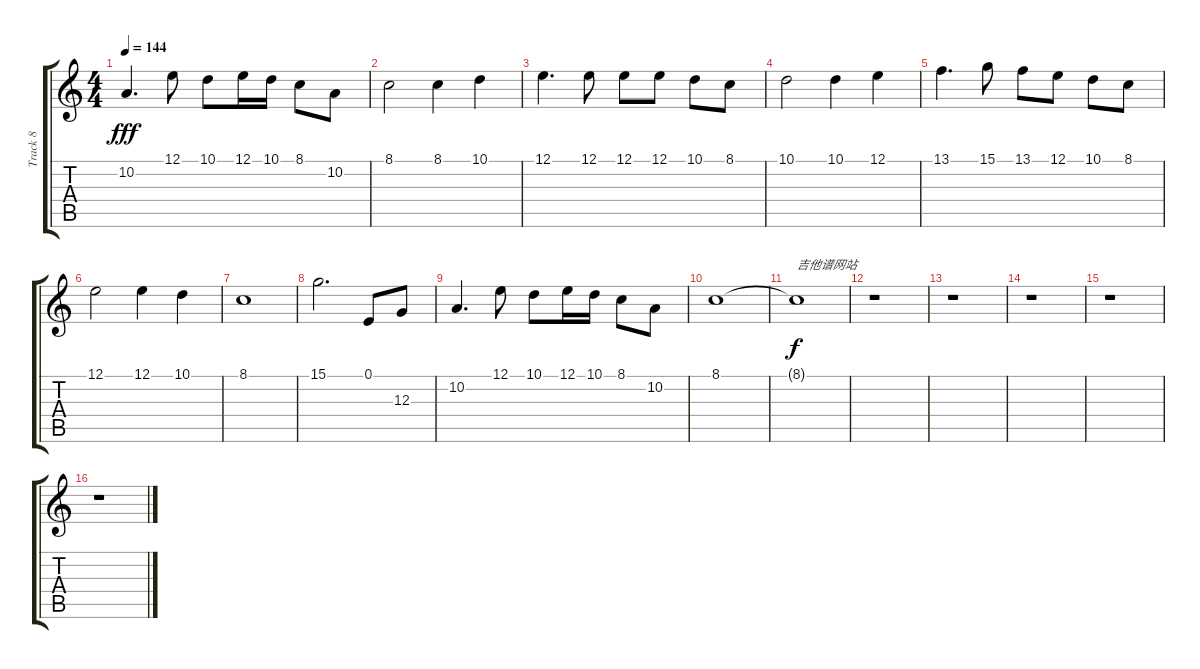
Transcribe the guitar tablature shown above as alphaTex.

\track ("Track 8" "Track 8") {instrument oboe}
\staff {score tabs}
\tuning (E4 B3 G3 D3 A2 E2) {hide}
\ts (4 4)
\tempo 144
\clef g2
\ks c
10.2.4{d dy fff} 12.1.8 10.1.8 12.1.16 10.1.16 8.1.8 10.2.8 |
8.1.2 8.1.4 10.1.4 |
12.1.4{d} 12.1.8 12.1.8 12.1.8 10.1.8 8.1.8 |
10.1.2 10.1.4 12.1.4 |
13.1.4{d} 15.1.8 13.1.8 12.1.8 10.1.8 8.1.8 |
12.1.2 12.1.4 10.1.4 |
8.1.1 |
15.1.2{d} 0.1.8 12.3.8 |
10.2.4{d} 12.1.8 10.1.8 12.1.16 10.1.16 8.1.8 10.2.8 |
8.1.1 |
8.1{t}.1{txt "吉他谱网站" dy f} |
r.1 |
r.1 |
r.1 |
r.1 |
r.1
